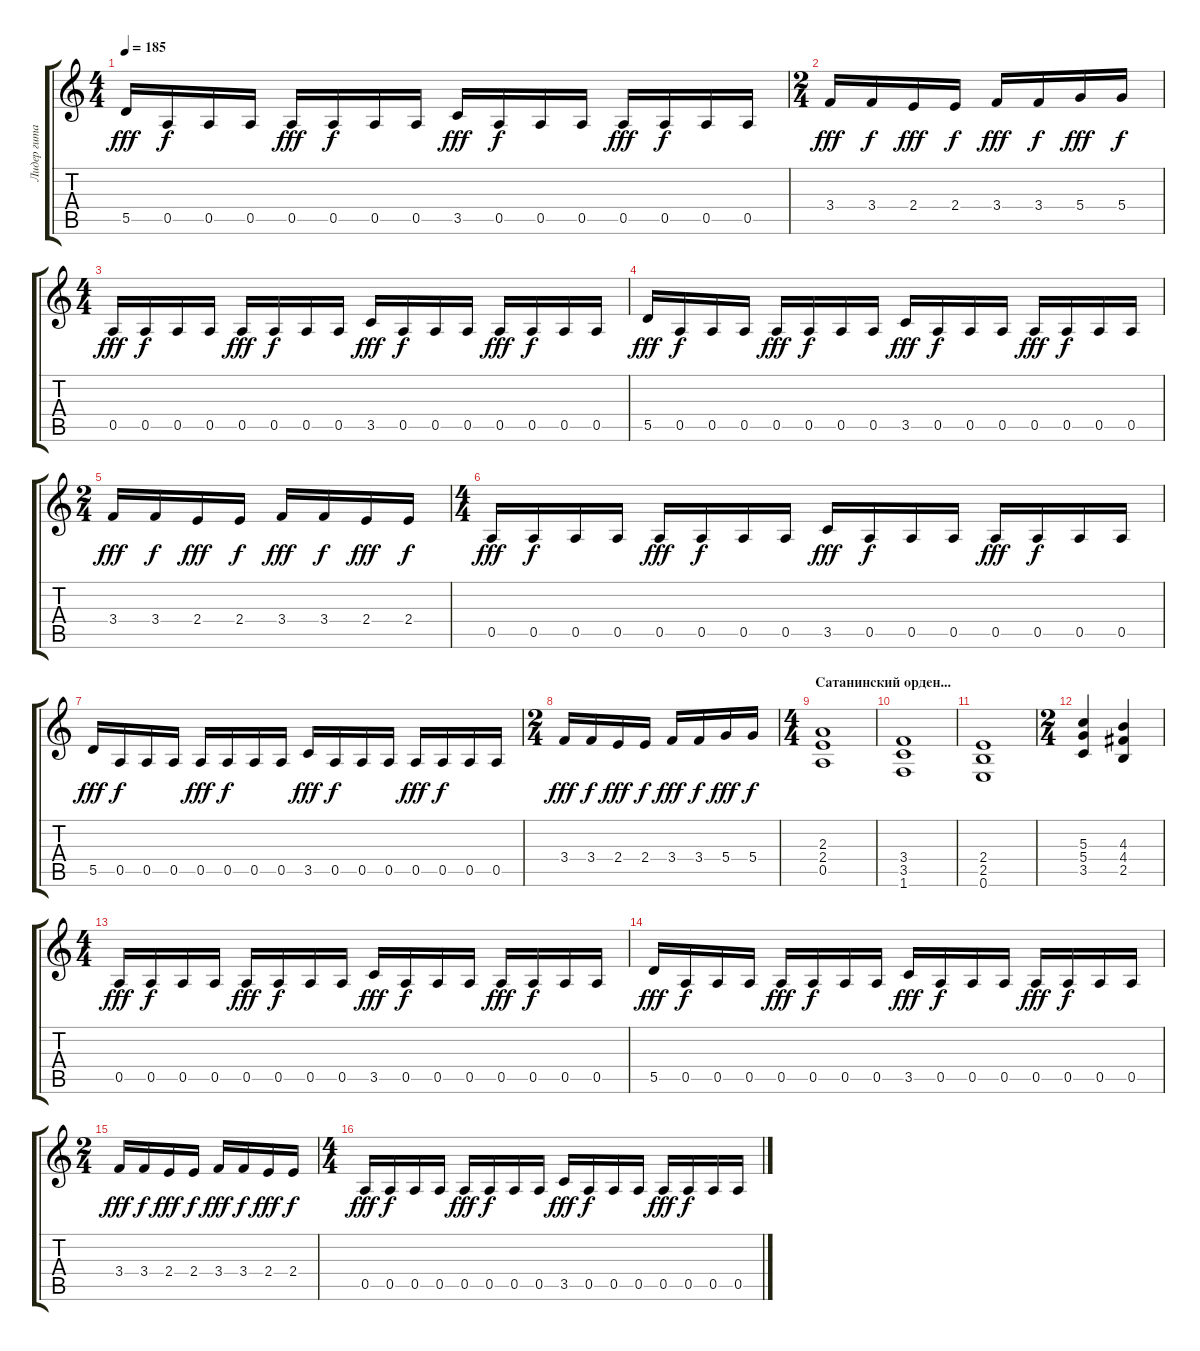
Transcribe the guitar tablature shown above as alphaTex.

\track ("Лидер гитара" "Лидер гита") {instrument overdrivenguitar}
\staff {score tabs}
\tuning (E4 B3 G3 D3 A2 E2) {hide}
\ts (4 4)
\tempo 185
\clef g2
\ks c
5.5.16{dy fff} 0.5.16{dy f} 0.5.16 0.5.16 0.5.16{dy fff} 0.5.16{dy f} 0.5.16 0.5.16 3.5.16{dy fff} 0.5.16{dy f} 0.5.16 0.5.16 0.5.16{dy fff} 0.5.16{dy f} 0.5.16 0.5.16 |
\ts (2 4)
3.4.16{dy fff} 3.4.16{dy f} 2.4.16{dy fff} 2.4.16{dy f} 3.4.16{dy fff} 3.4.16{dy f} 5.4.16{dy fff} 5.4.16{dy f} |
\ts (4 4)
0.5.16{dy fff} 0.5.16{dy f} 0.5.16 0.5.16 0.5.16{dy fff} 0.5.16{dy f} 0.5.16 0.5.16 3.5.16{dy fff} 0.5.16{dy f} 0.5.16 0.5.16 0.5.16{dy fff} 0.5.16{dy f} 0.5.16 0.5.16 |
5.5.16{dy fff} 0.5.16{dy f} 0.5.16 0.5.16 0.5.16{dy fff} 0.5.16{dy f} 0.5.16 0.5.16 3.5.16{dy fff} 0.5.16{dy f} 0.5.16 0.5.16 0.5.16{dy fff} 0.5.16{dy f} 0.5.16 0.5.16 |
\ts (2 4)
3.4.16{dy fff} 3.4.16{dy f} 2.4.16{dy fff} 2.4.16{dy f} 3.4.16{dy fff} 3.4.16{dy f} 2.4.16{dy fff} 2.4.16{dy f} |
\ts (4 4)
0.5.16{dy fff} 0.5.16{dy f} 0.5.16 0.5.16 0.5.16{dy fff} 0.5.16{dy f} 0.5.16 0.5.16 3.5.16{dy fff} 0.5.16{dy f} 0.5.16 0.5.16 0.5.16{dy fff} 0.5.16{dy f} 0.5.16 0.5.16 |
5.5.16{dy fff} 0.5.16{dy f} 0.5.16 0.5.16 0.5.16{dy fff} 0.5.16{dy f} 0.5.16 0.5.16 3.5.16{dy fff} 0.5.16{dy f} 0.5.16 0.5.16 0.5.16{dy fff} 0.5.16{dy f} 0.5.16 0.5.16 |
\ts (2 4)
3.4.16{dy fff} 3.4.16{dy f} 2.4.16{dy fff} 2.4.16{dy f} 3.4.16{dy fff} 3.4.16{dy f} 5.4.16{dy fff} 5.4.16{dy f} |
\ts (4 4)
\section ("" "Сатанинский орден...")
(2.3 2.4 0.5).1 |
(3.4 3.5 1.6).1 |
(2.4 2.5 0.6).1 |
\ts (2 4)
(5.3 5.4 3.5).4 (4.3 4.4 2.5).4 |
\ts (4 4)
0.5.16{dy fff} 0.5.16{dy f} 0.5.16 0.5.16 0.5.16{dy fff} 0.5.16{dy f} 0.5.16 0.5.16 3.5.16{dy fff} 0.5.16{dy f} 0.5.16 0.5.16 0.5.16{dy fff} 0.5.16{dy f} 0.5.16 0.5.16 |
5.5.16{dy fff} 0.5.16{dy f} 0.5.16 0.5.16 0.5.16{dy fff} 0.5.16{dy f} 0.5.16 0.5.16 3.5.16{dy fff} 0.5.16{dy f} 0.5.16 0.5.16 0.5.16{dy fff} 0.5.16{dy f} 0.5.16 0.5.16 |
\ts (2 4)
3.4.16{dy fff} 3.4.16{dy f} 2.4.16{dy fff} 2.4.16{dy f} 3.4.16{dy fff} 3.4.16{dy f} 2.4.16{dy fff} 2.4.16{dy f} |
\ts (4 4)
0.5.16{dy fff} 0.5.16{dy f} 0.5.16 0.5.16 0.5.16{dy fff} 0.5.16{dy f} 0.5.16 0.5.16 3.5.16{dy fff} 0.5.16{dy f} 0.5.16 0.5.16 0.5.16{dy fff} 0.5.16{dy f} 0.5.16 0.5.16
